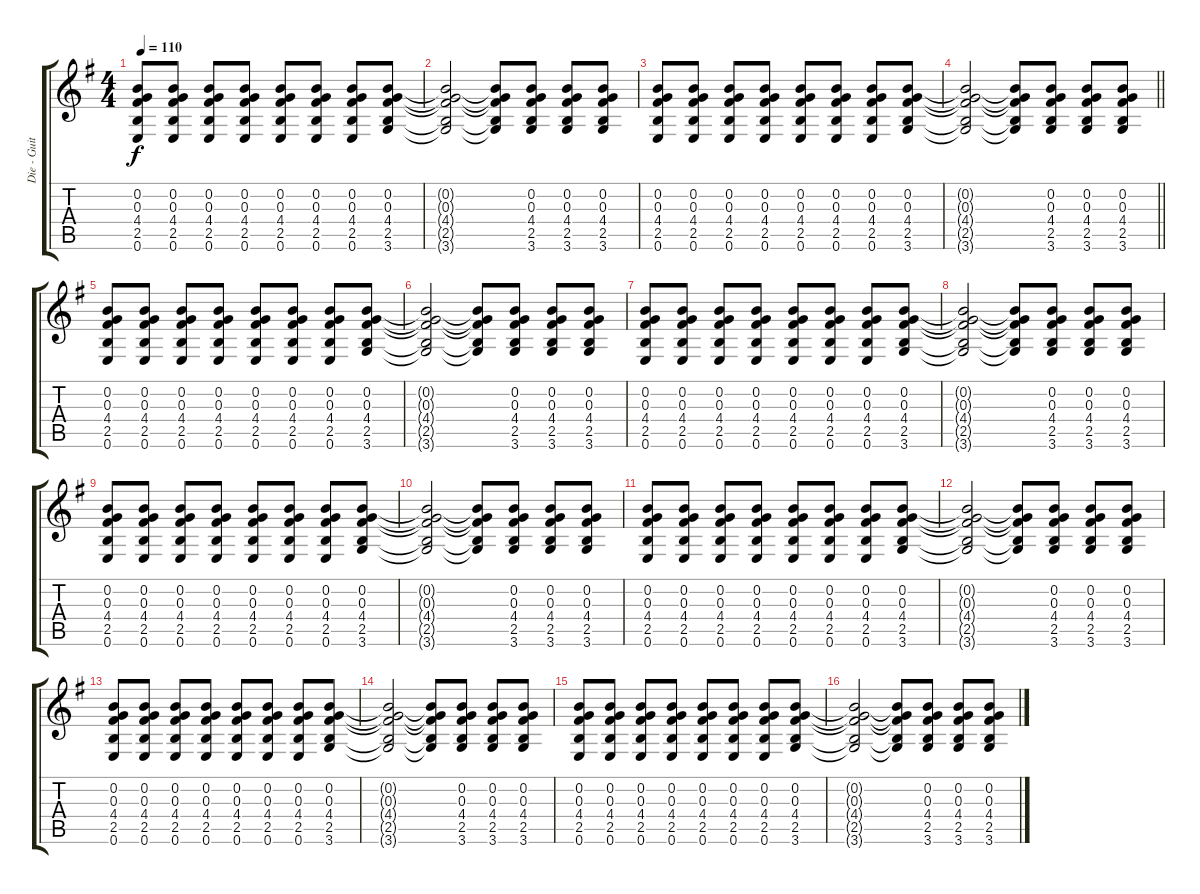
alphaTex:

\track ("Die - Guitar 1" "Die - Guit") {instrument acousticguitarsteel}
\staff {score tabs}
\tuning (E4 B3 G3 D3 A2 E2) {hide}
\ts (4 4)
\tempo 110
\clef g2
\ks g
(0.2 0.3 4.4 2.5 0.6).8{dy f instrument acousticguitarsteel} (0.2 0.3 4.4 2.5 0.6).8 (0.2 0.3 4.4 2.5 0.6).8 (0.2 0.3 4.4 2.5 0.6).8 (0.2 0.3 4.4 2.5 0.6).8 (0.2 0.3 4.4 2.5 0.6).8 (0.2 0.3 4.4 2.5 0.6).8 (0.2 0.3 4.4 2.5 3.6).8 |
(0.2{t} 0.3{t} 4.4{t} 2.5{t} 3.6{t}).2 (0.2{t} 0.3{t} 4.4{t} 2.5{t} 3.6{t}).8 (0.2 0.3 4.4 2.5 3.6).8 (0.2 0.3 4.4 2.5 3.6).8 (0.2 0.3 4.4 2.5 3.6).8 |
(0.2 0.3 4.4 2.5 0.6).8 (0.2 0.3 4.4 2.5 0.6).8 (0.2 0.3 4.4 2.5 0.6).8 (0.2 0.3 4.4 2.5 0.6).8 (0.2 0.3 4.4 2.5 0.6).8 (0.2 0.3 4.4 2.5 0.6).8 (0.2 0.3 4.4 2.5 0.6).8 (0.2 0.3 4.4 2.5 3.6).8 |
\barLineRight lightlight
(0.2{t} 0.3{t} 4.4{t} 2.5{t} 3.6{t}).2 (0.2{t} 0.3{t} 4.4{t} 2.5{t} 3.6{t}).8 (0.2 0.3 4.4 2.5 3.6).8 (0.2 0.3 4.4 2.5 3.6).8 (0.2 0.3 4.4 2.5 3.6).8 |
(0.2 0.3 4.4 2.5 0.6).8 (0.2 0.3 4.4 2.5 0.6).8 (0.2 0.3 4.4 2.5 0.6).8 (0.2 0.3 4.4 2.5 0.6).8 (0.2 0.3 4.4 2.5 0.6).8 (0.2 0.3 4.4 2.5 0.6).8 (0.2 0.3 4.4 2.5 0.6).8 (0.2 0.3 4.4 2.5 3.6).8 |
(0.2{t} 0.3{t} 4.4{t} 2.5{t} 3.6{t}).2 (0.2{t} 0.3{t} 4.4{t} 2.5{t} 3.6{t}).8 (0.2 0.3 4.4 2.5 3.6).8 (0.2 0.3 4.4 2.5 3.6).8 (0.2 0.3 4.4 2.5 3.6).8 |
(0.2 0.3 4.4 2.5 0.6).8 (0.2 0.3 4.4 2.5 0.6).8 (0.2 0.3 4.4 2.5 0.6).8 (0.2 0.3 4.4 2.5 0.6).8 (0.2 0.3 4.4 2.5 0.6).8 (0.2 0.3 4.4 2.5 0.6).8 (0.2 0.3 4.4 2.5 0.6).8 (0.2 0.3 4.4 2.5 3.6).8 |
(0.2{t} 0.3{t} 4.4{t} 2.5{t} 3.6{t}).2 (0.2{t} 0.3{t} 4.4{t} 2.5{t} 3.6{t}).8 (0.2 0.3 4.4 2.5 3.6).8 (0.2 0.3 4.4 2.5 3.6).8 (0.2 0.3 4.4 2.5 3.6).8 |
(0.2 0.3 4.4 2.5 0.6).8 (0.2 0.3 4.4 2.5 0.6).8 (0.2 0.3 4.4 2.5 0.6).8 (0.2 0.3 4.4 2.5 0.6).8 (0.2 0.3 4.4 2.5 0.6).8 (0.2 0.3 4.4 2.5 0.6).8 (0.2 0.3 4.4 2.5 0.6).8 (0.2 0.3 4.4 2.5 3.6).8 |
(0.2{t} 0.3{t} 4.4{t} 2.5{t} 3.6{t}).2 (0.2{t} 0.3{t} 4.4{t} 2.5{t} 3.6{t}).8 (0.2 0.3 4.4 2.5 3.6).8 (0.2 0.3 4.4 2.5 3.6).8 (0.2 0.3 4.4 2.5 3.6).8 |
(0.2 0.3 4.4 2.5 0.6).8 (0.2 0.3 4.4 2.5 0.6).8 (0.2 0.3 4.4 2.5 0.6).8 (0.2 0.3 4.4 2.5 0.6).8 (0.2 0.3 4.4 2.5 0.6).8 (0.2 0.3 4.4 2.5 0.6).8 (0.2 0.3 4.4 2.5 0.6).8 (0.2 0.3 4.4 2.5 3.6).8 |
(0.2{t} 0.3{t} 4.4{t} 2.5{t} 3.6{t}).2 (0.2{t} 0.3{t} 4.4{t} 2.5{t} 3.6{t}).8 (0.2 0.3 4.4 2.5 3.6).8 (0.2 0.3 4.4 2.5 3.6).8 (0.2 0.3 4.4 2.5 3.6).8 |
(0.2 0.3 4.4 2.5 0.6).8 (0.2 0.3 4.4 2.5 0.6).8 (0.2 0.3 4.4 2.5 0.6).8 (0.2 0.3 4.4 2.5 0.6).8 (0.2 0.3 4.4 2.5 0.6).8 (0.2 0.3 4.4 2.5 0.6).8 (0.2 0.3 4.4 2.5 0.6).8 (0.2 0.3 4.4 2.5 3.6).8 |
(0.2{t} 0.3{t} 4.4{t} 2.5{t} 3.6{t}).2 (0.2{t} 0.3{t} 4.4{t} 2.5{t} 3.6{t}).8 (0.2 0.3 4.4 2.5 3.6).8 (0.2 0.3 4.4 2.5 3.6).8 (0.2 0.3 4.4 2.5 3.6).8 |
(0.2 0.3 4.4 2.5 0.6).8 (0.2 0.3 4.4 2.5 0.6).8 (0.2 0.3 4.4 2.5 0.6).8 (0.2 0.3 4.4 2.5 0.6).8 (0.2 0.3 4.4 2.5 0.6).8 (0.2 0.3 4.4 2.5 0.6).8 (0.2 0.3 4.4 2.5 0.6).8 (0.2 0.3 4.4 2.5 3.6).8 |
(0.2{t} 0.3{t} 4.4{t} 2.5{t} 3.6{t}).2 (0.2{t} 0.3{t} 4.4{t} 2.5{t} 3.6{t}).8 (0.2 0.3 4.4 2.5 3.6).8 (0.2 0.3 4.4 2.5 3.6).8 (0.2 0.3 4.4 2.5 3.6).8
